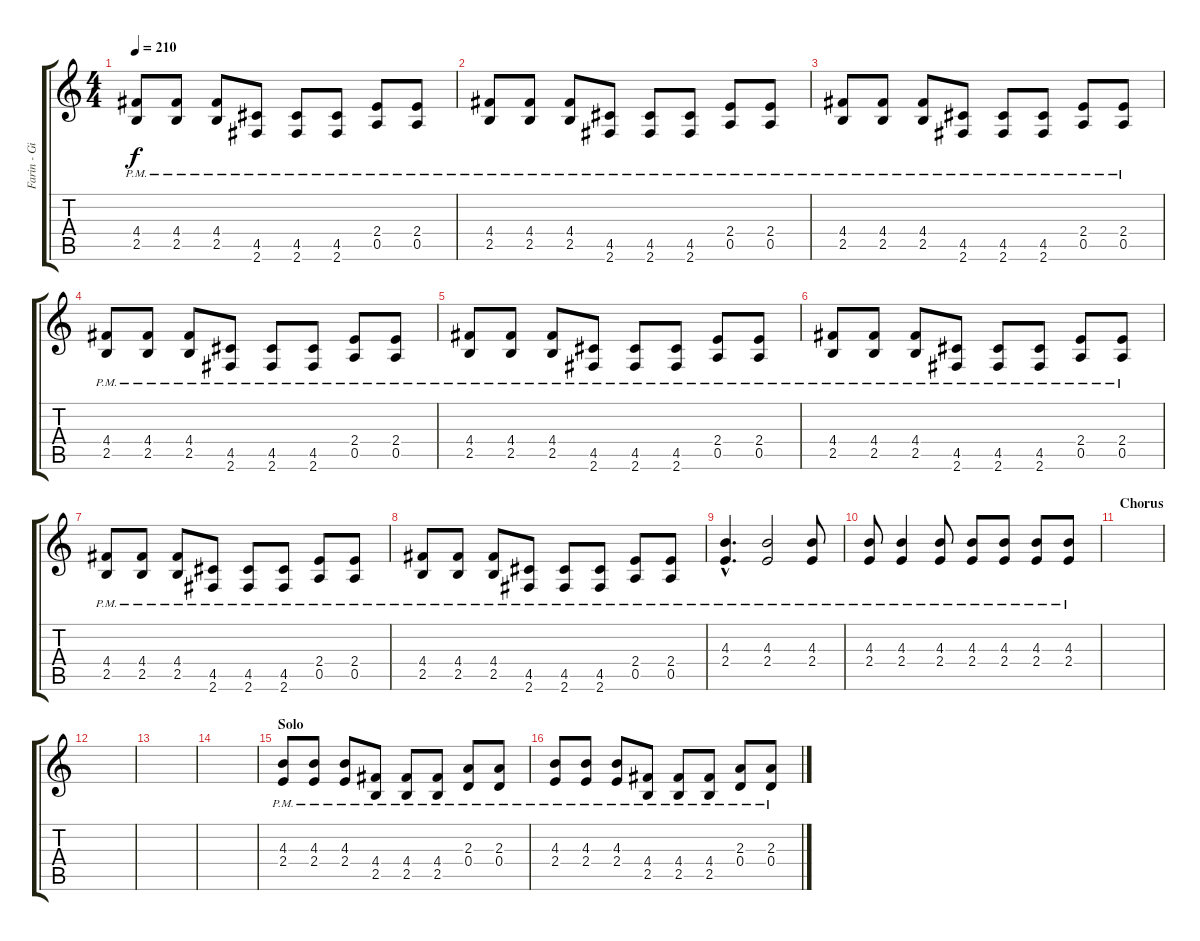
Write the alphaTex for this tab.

\track ("Farin - Gitarre 1" "Farin - Gi") {instrument overdrivenguitar}
\staff {score tabs}
\tuning (E4 B3 G3 D3 A2 E2) {hide}
\ts (4 4)
\tempo 210
\clef g2
\ks c
(4.4{pm} 2.5).8{dy f} (4.4{pm} 2.5).8 (4.4{pm} 2.5).8 (4.5{pm} 2.6).8 (4.5{pm} 2.6).8 (4.5{pm} 2.6).8 (2.4 0.5{pm}).8 (2.4 0.5{pm}).8 |
(4.4{pm} 2.5).8 (4.4{pm} 2.5).8 (4.4{pm} 2.5).8 (4.5{pm} 2.6).8 (4.5{pm} 2.6).8 (4.5{pm} 2.6).8 (2.4 0.5{pm}).8 (2.4 0.5{pm}).8 |
(4.4{pm} 2.5).8 (4.4{pm} 2.5).8 (4.4{pm} 2.5).8 (4.5{pm} 2.6).8 (4.5{pm} 2.6).8 (4.5{pm} 2.6).8 (2.4 0.5{pm}).8 (2.4 0.5{pm}).8 |
(4.4{pm} 2.5).8 (4.4{pm} 2.5).8 (4.4{pm} 2.5).8 (4.5{pm} 2.6).8 (4.5{pm} 2.6).8 (4.5{pm} 2.6).8 (2.4 0.5{pm}).8 (2.4 0.5{pm}).8 |
(4.4{pm} 2.5).8 (4.4{pm} 2.5).8 (4.4{pm} 2.5).8 (4.5{pm} 2.6).8 (4.5{pm} 2.6).8 (4.5{pm} 2.6).8 (2.4 0.5{pm}).8 (2.4 0.5{pm}).8 |
(4.4{pm} 2.5).8 (4.4{pm} 2.5).8 (4.4{pm} 2.5).8 (4.5{pm} 2.6).8 (4.5{pm} 2.6).8 (4.5{pm} 2.6).8 (2.4 0.5{pm}).8 (2.4 0.5{pm}).8 |
(4.4{pm} 2.5).8 (4.4{pm} 2.5).8 (4.4{pm} 2.5).8 (4.5{pm} 2.6).8 (4.5{pm} 2.6).8 (4.5{pm} 2.6).8 (2.4 0.5{pm}).8 (2.4 0.5{pm}).8 |
(4.4{pm} 2.5).8 (4.4{pm} 2.5).8 (4.4{pm} 2.5).8 (4.5{pm} 2.6).8 (4.5{pm} 2.6).8 (4.5{pm} 2.6).8 (2.4 0.5{pm}).8 (2.4 0.5{pm}).8 |
(4.3{hac pm} 2.4{hac}).4{d} (4.3{pm} 2.4).2 (4.3{pm} 2.4).8 |
(4.3{pm} 2.4).8 (4.3{pm} 2.4).4 (4.3{pm} 2.4).8 (4.3{pm} 2.4).8 (4.3{pm} 2.4).8 (4.3{pm} 2.4).8 (4.3{pm} 2.4).8 |
\section ("" "Chorus")
|
|
|
|
\section ("" "Solo")
(4.3{pm} 2.4).8 (4.3{pm} 2.4).8 (4.3{pm} 2.4).8 (4.4{pm} 2.5).8 (4.4{pm} 2.5).8 (4.4{pm} 2.5).8 (2.3{pm} 0.4).8 (2.3{pm} 0.4).8 |
(4.3{pm} 2.4).8 (4.3{pm} 2.4).8 (4.3{pm} 2.4).8 (4.4{pm} 2.5).8 (4.4{pm} 2.5).8 (4.4{pm} 2.5).8 (2.3{pm} 0.4).8 (2.3{pm} 0.4).8
